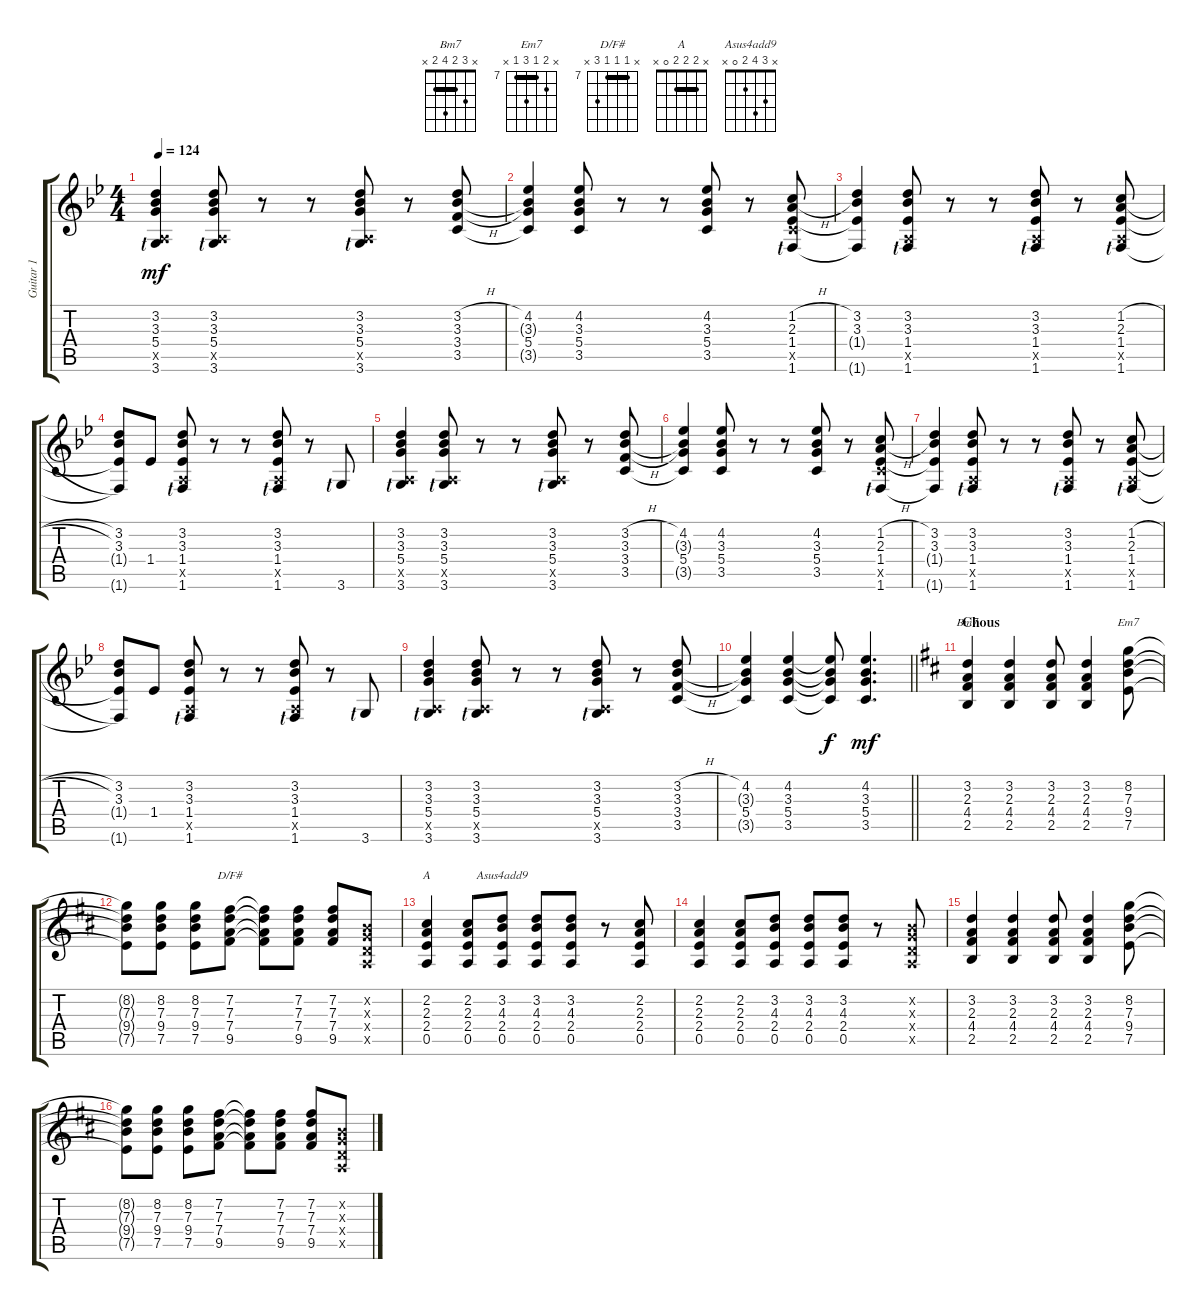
\track ("Guitar 1" "Guitar 1") {instrument electricguitarclean}
\staff {score tabs}
\tuning (E4 B3 G3 D3 A2 E2) {hide}
\chord ("Bm7" x 3 2 4 2 x) {barre 2}
\chord ("Em7" x 8 7 9 7 x) {firstfret 7 barre 7}
\chord ("D/F#" x 7 7 7 9 x) {firstfret 7 barre 7}
\chord ("A" x 2 2 2 0 x) {barre 2}
\chord ("Asus4add9" x 3 4 2 0 x)
\ts (4 4)
\tempo 124
\clef g2
\ks gminor
(3.2 3.3 5.4 0.5{x} 3.6{lf 1}).4{dy mf} (3.2 3.3 5.4 0.5{x} 3.6{lf 1}).8 r.8 r.8 (3.2 3.3 5.4 0.5{x} 3.6{lf 1}).8 r.8 (3.2{h} 3.3 3.4{h} 3.5).8 |
(4.2 3.3{t} 5.4 3.5{t}).4 (4.2 3.3 5.4 3.5).8 r.8 r.8 (4.2 3.3 5.4 3.5).8 r.8 (1.2{h} 2.3{h} 1.4 3.5{x} 1.6{lf 1}).8 |
(3.2 3.3 1.4{t} 1.6{t}).4 (3.2 3.3 1.4 0.5{x} 1.6{lf 1}).8 r.8 r.8 (3.2 3.3 1.4 0.5{x} 1.6{lf 1}).8 r.8 (1.2{h} 2.3{h} 1.4 0.5{x} 1.6{lf 1}).8 |
(3.2 3.3 1.4{t} 1.6{t}).8 1.4.8 (3.2 3.3 1.4 0.5{x} 1.6{lf 1}).8 r.8 r.8 (3.2 3.3 1.4 0.5{x} 1.6{lf 1}).8 r.8 3.6{lf 1}.8 |
(3.2 3.3 5.4 0.5{x} 3.6{lf 1}).4 (3.2 3.3 5.4 0.5{x} 3.6{lf 1}).8 r.8 r.8 (3.2 3.3 5.4 0.5{x} 3.6{lf 1}).8 r.8 (3.2{h} 3.3 3.4{h} 3.5).8 |
(4.2 3.3{t} 5.4 3.5{t}).4 (4.2 3.3 5.4 3.5).8 r.8 r.8 (4.2 3.3 5.4 3.5).8 r.8 (1.2{h} 2.3{h} 1.4 3.5{x} 1.6{lf 1}).8 |
(3.2 3.3 1.4{t} 1.6{t}).4 (3.2 3.3 1.4 0.5{x} 1.6{lf 1}).8 r.8 r.8 (3.2 3.3 1.4 0.5{x} 1.6{lf 1}).8 r.8 (1.2{h} 2.3{h} 1.4 0.5{x} 1.6{lf 1}).8 |
(3.2 3.3 1.4{t} 1.6{t}).8 1.4.8 (3.2 3.3 1.4 0.5{x} 1.6{lf 1}).8 r.8 r.8 (3.2 3.3 1.4 0.5{x} 1.6{lf 1}).8 r.8 3.6{lf 1}.8 |
(3.2 3.3 5.4 0.5{x} 3.6{lf 1}).4 (3.2 3.3 5.4 0.5{x} 3.6{lf 1}).8 r.8 r.8 (3.2 3.3 5.4 0.5{x} 3.6{lf 1}).8 r.8 (3.2{h} 3.3 3.4{h} 3.5).8 |
\barLineRight lightlight
(4.2 3.3{t} 5.4 3.5{t}).4 (4.2 3.3 5.4 3.5).4 (4.2{t} 3.3{t} 5.4{t} 3.5{t}).8{dy f} (4.2 3.3 5.4 3.5).4{d dy mf} |
\section ("" "Chous")
\ks d
(3.2 2.3 4.4 2.5).4{ch "Bm7"} (3.2 2.3 4.4 2.5).4 (3.2 2.3 4.4 2.5).8 (3.2 2.3 4.4 2.5).4 (8.2 7.3 9.4 7.5).8{ch "Em7"} |
(8.2{t} 7.3{t} 9.4{t} 7.5{t}).8 (8.2 7.3 9.4 7.5).8 (8.2 7.3 9.4 7.5).8 (7.2 7.3 7.4 9.5).8{ch "D/F#"} (7.2{t} 7.3{t} 7.4{t} 9.5{t}).8 (7.2 7.3 7.4 9.5).8 (7.2 7.3 7.4 9.5).8 (0.2{x} 0.3{x} 0.4{x} 0.5{x}).8 |
(2.2 2.3 2.4 0.5).4{ch "A"} (2.2 2.3 2.4 0.5).8 (3.2 4.3 2.4 0.5).8{ch "Asus4add9"} (3.2 4.3 2.4 0.5).8 (3.2 4.3 2.4 0.5).8 r.8 (2.2 2.3 2.4 0.5).8 |
(2.2 2.3 2.4 0.5).4 (2.2 2.3 2.4 0.5).8 (3.2 4.3 2.4 0.5).8 (3.2 4.3 2.4 0.5).8 (3.2 4.3 2.4 0.5).8 r.8 (0.2{x} 0.3{x} 0.4{x} 0.5{x}).8 |
(3.2 2.3 4.4 2.5).4 (3.2 2.3 4.4 2.5).4 (3.2 2.3 4.4 2.5).8 (3.2 2.3 4.4 2.5).4 (8.2 7.3 9.4 7.5).8 |
(8.2{t} 7.3{t} 9.4{t} 7.5{t}).8 (8.2 7.3 9.4 7.5).8 (8.2 7.3 9.4 7.5).8 (7.2 7.3 7.4 9.5).8 (7.2{t} 7.3{t} 7.4{t} 9.5{t}).8 (7.2 7.3 7.4 9.5).8 (7.2 7.3 7.4 9.5).8 (0.2{x} 0.3{x} 0.4{x} 0.5{x}).8
